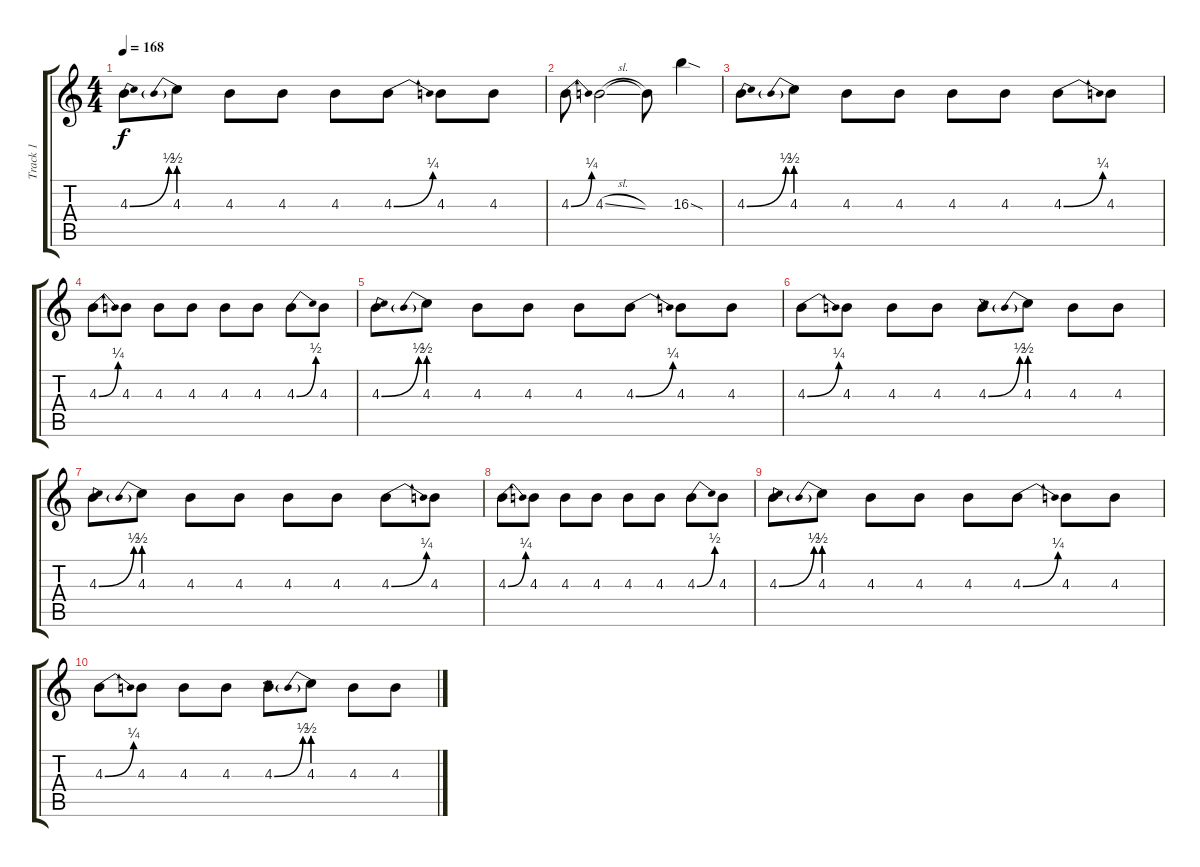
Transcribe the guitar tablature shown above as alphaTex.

\track ("Track 1" "Track 1") {instrument overdrivenguitar}
\staff {score tabs}
\tuning (E4 B3 G3 D3 A2 D2) {hide}
\ts (4 4)
\tempo 168
\clef g2
\ks c
4.3{be (bend 0 0 60 2)}.8{dy f} 4.3{be (prebend 0 2 60 2)}.8 4.3.8 4.3.8 4.3.8 4.3{be (bend 0 0 60 1)}.8 4.3.8 4.3.8 |
4.3{be (bend 0 0 60 1)}.8 4.3{sl}.2 4.3{t}.8 16.3{sod}.4 |
4.3{be (bend 0 0 60 2)}.8{volume 3} 4.3{be (prebend 0 2 60 2)}.8 4.3.8 4.3.8 4.3.8 4.3.8 4.3{be (bend 0 0 60 1)}.8 4.3.8 |
4.3{be (bend 0 0 60 1)}.8 4.3.8 4.3.8 4.3.8 4.3.8 4.3.8 4.3{be (bend 0 0 60 2)}.8 4.3.8 |
4.3{be (bend 0 0 60 2)}.8 4.3{be (prebend 0 2 60 2)}.8 4.3.8 4.3.8 4.3.8 4.3{be (bend 0 0 60 1)}.8 4.3.8 4.3.8 |
4.3{be (bend 0 0 60 1)}.8 4.3.8 4.3.8 4.3.8 4.3{be (bend 0 0 60 2)}.8 4.3{be (prebend 0 2 60 2)}.8 4.3.8 4.3.8 |
4.3{be (bend 0 0 60 2)}.8{volume 0} 4.3{be (prebend 0 2 60 2)}.8 4.3.8 4.3.8 4.3.8 4.3.8 4.3{be (bend 0 0 60 1)}.8 4.3.8 |
4.3{be (bend 0 0 60 1)}.8 4.3.8 4.3.8 4.3.8 4.3.8 4.3.8 4.3{be (bend 0 0 60 2)}.8 4.3.8 |
4.3{be (bend 0 0 60 2)}.8 4.3{be (prebend 0 2 60 2)}.8 4.3.8 4.3.8 4.3.8 4.3{be (bend 0 0 60 1)}.8 4.3.8 4.3.8 |
4.3{be (bend 0 0 60 1)}.8 4.3.8 4.3.8 4.3.8 4.3{be (bend 0 0 60 2)}.8 4.3{be (prebend 0 2 60 2)}.8 4.3.8 4.3.8
